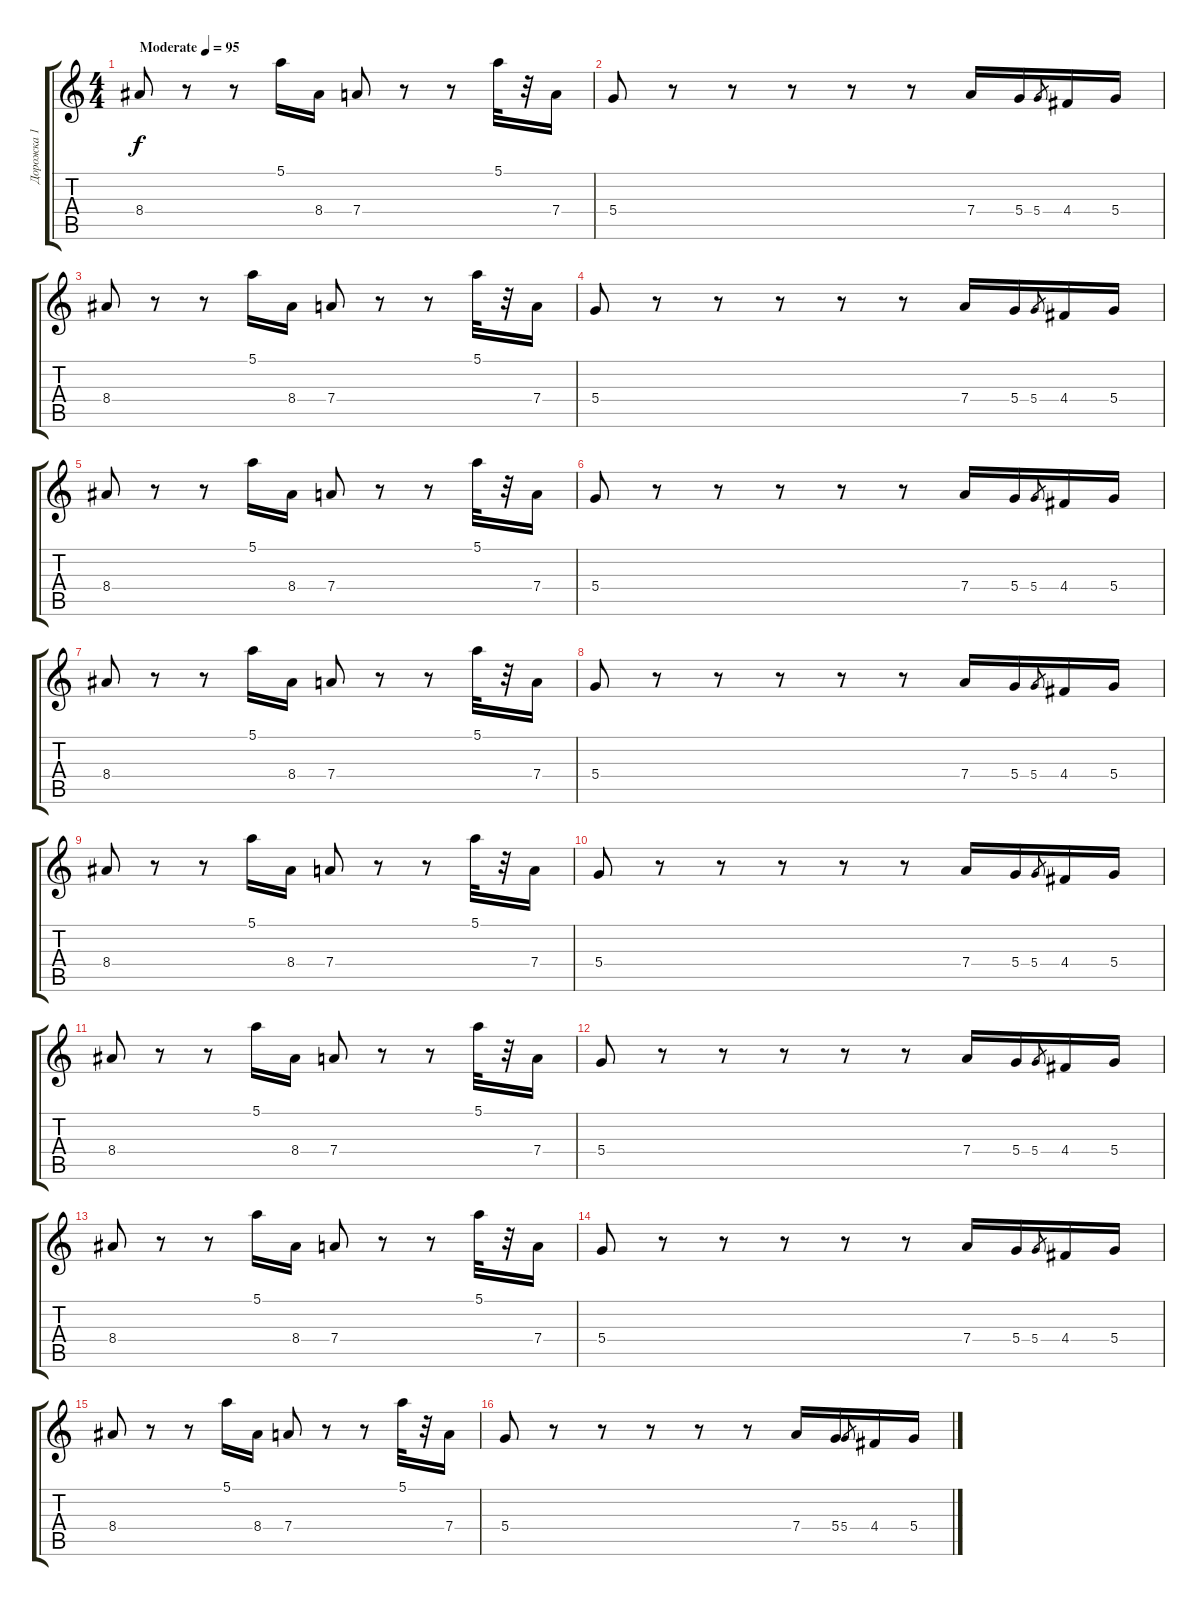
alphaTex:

\track ("Дорожка 1" "Дорожка 1") {instrument acousticguitarsteel}
\staff {score tabs}
\tuning (E4 B3 G3 D3 A2 E2) {hide}
\ts (4 4)
\tempo (95 "Moderate")
\clef g2
\ks c
8.4.8{dy f instrument acousticguitarsteel} r.8 r.8 5.1.16 8.4.16 7.4.8 r.8 r.8 5.1.32 r.32 7.4.16 |
5.4.8 r.8 r.8 r.8 r.8 r.8 7.4.16 5.4.16 5.4.8{gr} 4.4.16 5.4.16 |
8.4.8 r.8 r.8 5.1.16 8.4.16 7.4.8 r.8 r.8 5.1.32 r.32 7.4.16 |
5.4.8 r.8 r.8 r.8 r.8 r.8 7.4.16 5.4.16 5.4.8{gr} 4.4.16 5.4.16 |
8.4.8 r.8 r.8 5.1.16 8.4.16 7.4.8 r.8 r.8 5.1.32 r.32 7.4.16 |
5.4.8 r.8 r.8 r.8 r.8 r.8 7.4.16 5.4.16 5.4.8{gr} 4.4.16 5.4.16 |
8.4.8 r.8 r.8 5.1.16 8.4.16 7.4.8 r.8 r.8 5.1.32 r.32 7.4.16 |
5.4.8 r.8 r.8 r.8 r.8 r.8 7.4.16 5.4.16 5.4.8{gr} 4.4.16 5.4.16 |
8.4.8 r.8 r.8 5.1.16 8.4.16 7.4.8 r.8 r.8 5.1.32 r.32 7.4.16 |
5.4.8 r.8 r.8 r.8 r.8 r.8 7.4.16 5.4.16 5.4.8{gr} 4.4.16 5.4.16 |
8.4.8 r.8 r.8 5.1.16 8.4.16 7.4.8 r.8 r.8 5.1.32 r.32 7.4.16 |
5.4.8 r.8 r.8 r.8 r.8 r.8 7.4.16 5.4.16 5.4.8{gr} 4.4.16 5.4.16 |
8.4.8 r.8 r.8 5.1.16 8.4.16 7.4.8 r.8 r.8 5.1.32 r.32 7.4.16 |
5.4.8 r.8 r.8 r.8 r.8 r.8 7.4.16 5.4.16 5.4.8{gr} 4.4.16 5.4.16 |
8.4.8 r.8 r.8 5.1.16 8.4.16 7.4.8 r.8 r.8 5.1.32 r.32 7.4.16 |
5.4.8 r.8 r.8 r.8 r.8 r.8 7.4.16 5.4.16 5.4.8{gr} 4.4.16 5.4.16
